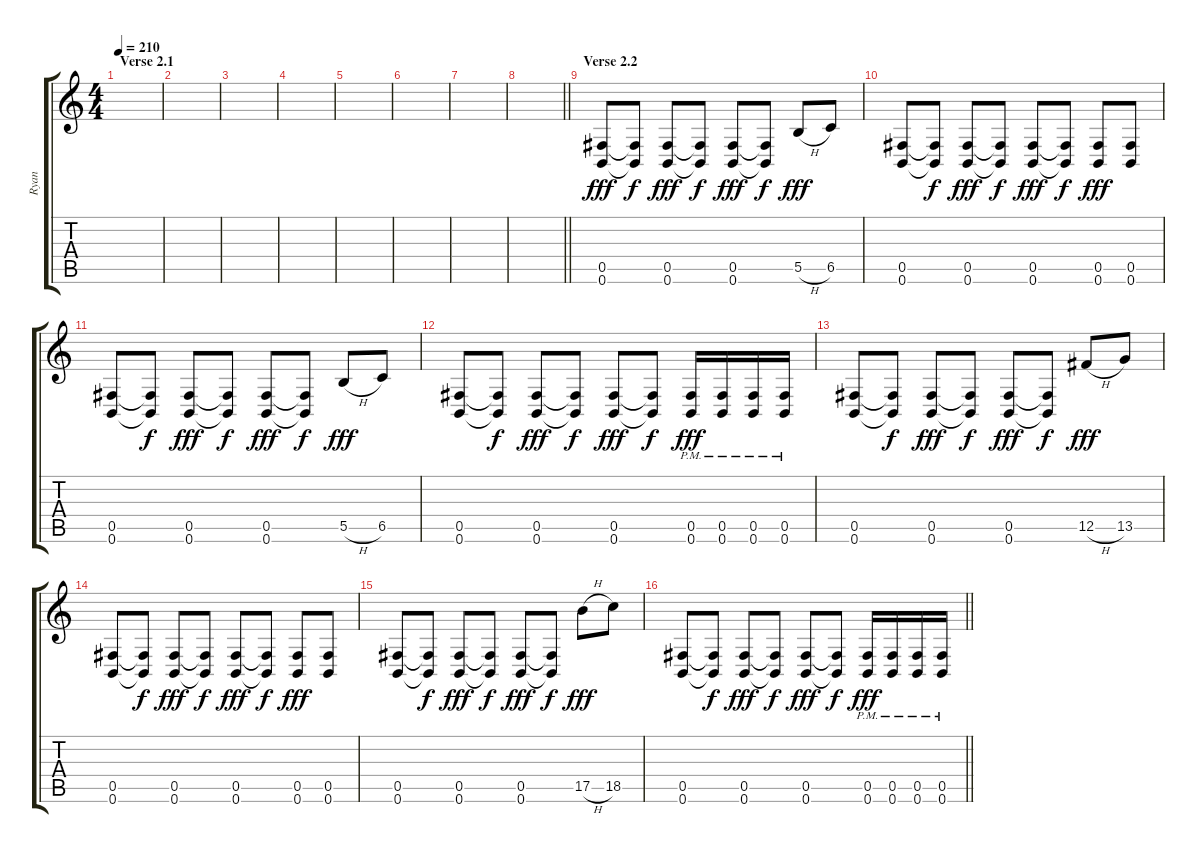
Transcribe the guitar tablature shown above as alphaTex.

\track ("Ryan" "Ryan") {instrument distortionguitar}
\staff {score tabs}
\tuning (Db4 Ab3 E3 B2 Gb2 B1) {hide}
\ts (4 4)
\section ("" "Verse 2.1")
\tempo 210
\clef g2
\ks c
|
|
|
|
|
|
|
\barLineRight lightlight
|
\section ("" "Verse 2.2")
(0.5 0.6).8{dy fff} (0.5{t} 0.6{t}).8{dy f} (0.5 0.6).8{dy fff} (0.5{t} 0.6{t}).8{dy f} (0.5 0.6).8{dy fff} (0.5{t} 0.6{t}).8{dy f} 5.5{h}.8{dy fff} 6.5.8 |
(0.5 0.6).8 (0.5{t} 0.6{t}).8{dy f} (0.5 0.6).8{dy fff} (0.5{t} 0.6{t}).8{dy f} (0.5 0.6).8{dy fff} (0.5{t} 0.6{t}).8{dy f} (0.5 0.6).8{dy fff} (0.5 0.6).8 |
(0.5 0.6).8 (0.5{t} 0.6{t}).8{dy f} (0.5 0.6).8{dy fff} (0.5{t} 0.6{t}).8{dy f} (0.5 0.6).8{dy fff} (0.5{t} 0.6{t}).8{dy f} 5.5{h}.8{dy fff} 6.5.8 |
(0.5 0.6).8 (0.5{t} 0.6{t}).8{dy f} (0.5 0.6).8{dy fff} (0.5{t} 0.6{t}).8{dy f} (0.5 0.6).8{dy fff} (0.5{t} 0.6{t}).8{dy f} (0.5{pm} 0.6{pm}).16{dy fff} (0.5{pm} 0.6{pm}).16 (0.5{pm} 0.6{pm}).16 (0.5{pm} 0.6{pm}).16 |
(0.5 0.6).8 (0.5{t} 0.6{t}).8{dy f} (0.5 0.6).8{dy fff} (0.5{t} 0.6{t}).8{dy f} (0.5 0.6).8{dy fff} (0.5{t} 0.6{t}).8{dy f} 12.5{h}.8{dy fff} 13.5.8 |
(0.5 0.6).8 (0.5{t} 0.6{t}).8{dy f} (0.5 0.6).8{dy fff} (0.5{t} 0.6{t}).8{dy f} (0.5 0.6).8{dy fff} (0.5{t} 0.6{t}).8{dy f} (0.5 0.6).8{dy fff} (0.5 0.6).8 |
(0.5 0.6).8 (0.5{t} 0.6{t}).8{dy f} (0.5 0.6).8{dy fff} (0.5{t} 0.6{t}).8{dy f} (0.5 0.6).8{dy fff} (0.5{t} 0.6{t}).8{dy f} 17.5{h}.8{dy fff} 18.5.8 |
\barLineRight lightlight
(0.5 0.6).8 (0.5{t} 0.6{t}).8{dy f} (0.5 0.6).8{dy fff} (0.5{t} 0.6{t}).8{dy f} (0.5 0.6).8{dy fff} (0.5{t} 0.6{t}).8{dy f} (0.5{pm} 0.6{pm}).16{dy fff} (0.5{pm} 0.6{pm}).16 (0.5{pm} 0.6{pm}).16 (0.5{pm} 0.6{pm}).16
